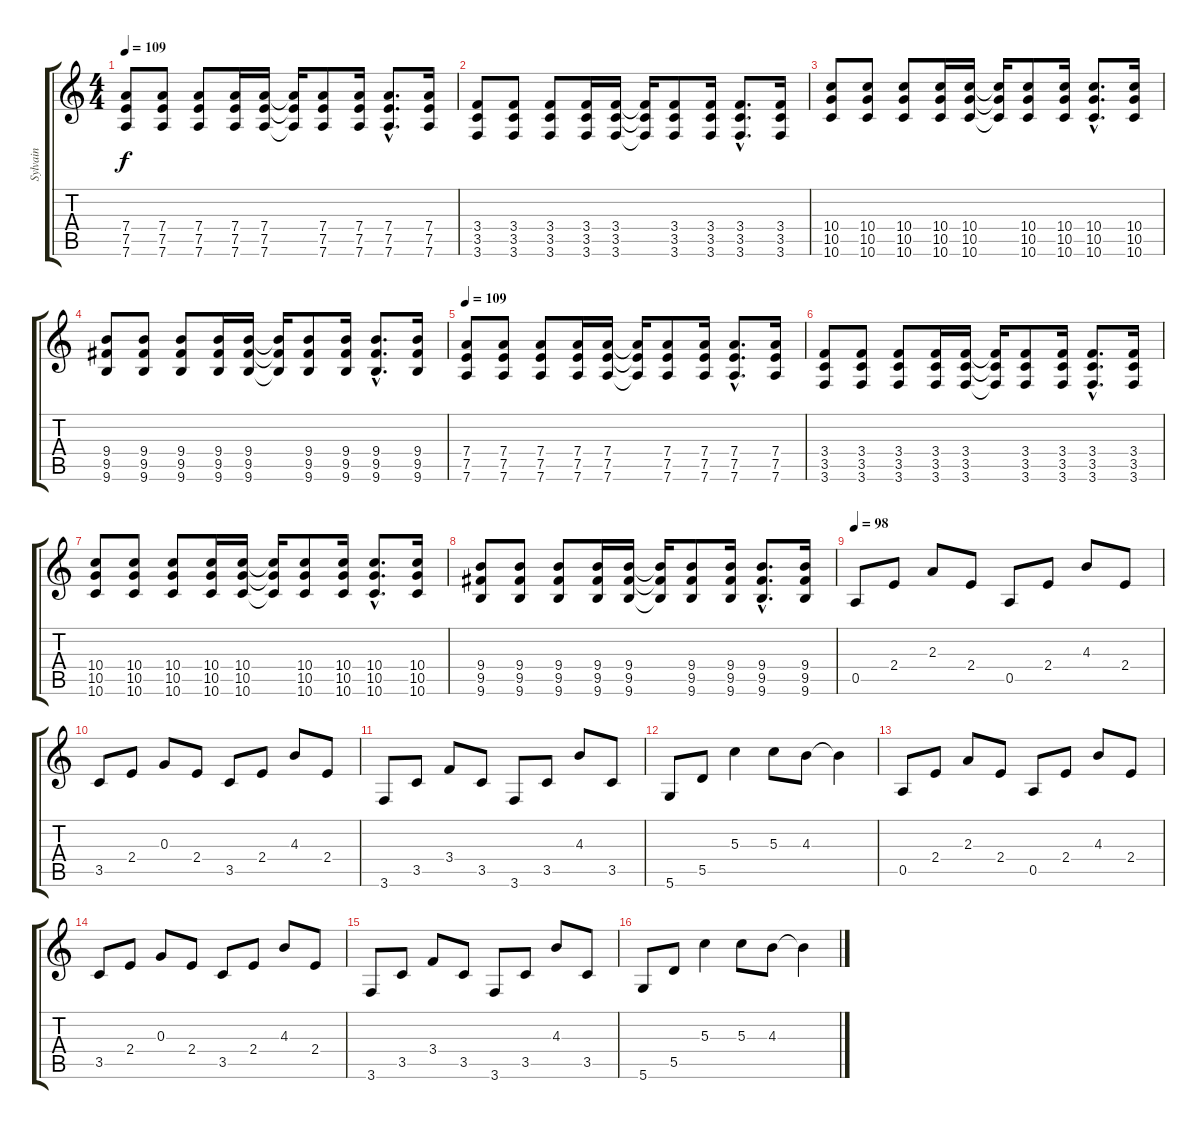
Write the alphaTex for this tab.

\track ("Sylvain" "Sylvain") {instrument electricguitarclean}
\staff {score tabs}
\tuning (E4 B3 G3 D3 A2 D2) {hide}
\ts (4 4)
\tempo 109
\clef g2
\ks c
(7.4 7.5 7.6).8{dy f volume 14 instrument distortionguitar} (7.4 7.5 7.6).8 (7.4 7.5 7.6).8 (7.4 7.5 7.6).16 (7.4 7.5 7.6).16 (7.4{t} 7.5{t} 7.6{t}).16 (7.4 7.5 7.6).8 (7.4 7.5 7.6).16 (7.4{hac} 7.5{hac} 7.6{hac}).8{d} (7.4 7.5 7.6).16 |
(3.4 3.5 3.6).8{volume 14 instrument distortionguitar} (3.4 3.5 3.6).8 (3.4 3.5 3.6).8 (3.4 3.5 3.6).16 (3.4 3.5 3.6).16 (3.4{t} 3.5{t} 3.6{t}).16 (3.4 3.5 3.6).8 (3.4 3.5 3.6).16 (3.4{hac} 3.5{hac} 3.6{hac}).8{d} (3.4 3.5 3.6).16 |
(10.4 10.5 10.6).8{volume 14 instrument distortionguitar} (10.4 10.5 10.6).8 (10.4 10.5 10.6).8 (10.4 10.5 10.6).16 (10.4 10.5 10.6).16 (10.4{t} 10.5{t} 10.6{t}).16 (10.4 10.5 10.6).8 (10.4 10.5 10.6).16 (10.4{hac} 10.5{hac} 10.6{hac}).8{d} (10.4 10.5 10.6).16 |
(9.4 9.5 9.6).8{volume 14 instrument distortionguitar} (9.4 9.5 9.6).8 (9.4 9.5 9.6).8 (9.4 9.5 9.6).16 (9.4 9.5 9.6).16 (9.4{t} 9.5{t} 9.6{t}).16 (9.4 9.5 9.6).8 (9.4 9.5 9.6).16 (9.4{hac} 9.5{hac} 9.6{hac}).8{d} (9.4 9.5 9.6).16 |
\tempo 109
(7.4 7.5 7.6).8{volume 14 instrument distortionguitar} (7.4 7.5 7.6).8 (7.4 7.5 7.6).8 (7.4 7.5 7.6).16 (7.4 7.5 7.6).16 (7.4{t} 7.5{t} 7.6{t}).16 (7.4 7.5 7.6).8 (7.4 7.5 7.6).16 (7.4{hac} 7.5{hac} 7.6{hac}).8{d} (7.4 7.5 7.6).16 |
(3.4 3.5 3.6).8{volume 14 instrument distortionguitar} (3.4 3.5 3.6).8 (3.4 3.5 3.6).8 (3.4 3.5 3.6).16 (3.4 3.5 3.6).16 (3.4{t} 3.5{t} 3.6{t}).16 (3.4 3.5 3.6).8 (3.4 3.5 3.6).16 (3.4{hac} 3.5{hac} 3.6{hac}).8{d} (3.4 3.5 3.6).16 |
(10.4 10.5 10.6).8{volume 14 instrument distortionguitar} (10.4 10.5 10.6).8 (10.4 10.5 10.6).8 (10.4 10.5 10.6).16 (10.4 10.5 10.6).16 (10.4{t} 10.5{t} 10.6{t}).16 (10.4 10.5 10.6).8 (10.4 10.5 10.6).16 (10.4{hac} 10.5{hac} 10.6{hac}).8{d} (10.4 10.5 10.6).16 |
(9.4 9.5 9.6).8{volume 14 instrument distortionguitar} (9.4 9.5 9.6).8 (9.4 9.5 9.6).8 (9.4 9.5 9.6).16 (9.4 9.5 9.6).16 (9.4{t} 9.5{t} 9.6{t}).16 (9.4 9.5 9.6).8 (9.4 9.5 9.6).16 (9.4{hac} 9.5{hac} 9.6{hac}).8{d} (9.4 9.5 9.6).16 |
\tempo 98
0.5.8{volume 13 instrument electricguitarclean} 2.4.8 2.3.8 2.4.8 0.5.8 2.4.8 4.3.8 2.4.8 |
3.5.8 2.4.8 0.3.8 2.4.8 3.5.8 2.4.8 4.3.8 2.4.8 |
3.6.8 3.5.8 3.4.8 3.5.8 3.6.8 3.5.8 4.3.8 3.5.8 |
5.6.8 5.5.8 5.3.4 5.3.8 4.3.8 4.3{t}.4 |
0.5.8 2.4.8 2.3.8 2.4.8 0.5.8 2.4.8 4.3.8 2.4.8 |
3.5.8 2.4.8 0.3.8 2.4.8 3.5.8 2.4.8 4.3.8 2.4.8 |
3.6.8 3.5.8 3.4.8 3.5.8 3.6.8 3.5.8 4.3.8 3.5.8 |
5.6.8 5.5.8 5.3.4 5.3.8 4.3.8 4.3{t}.4
